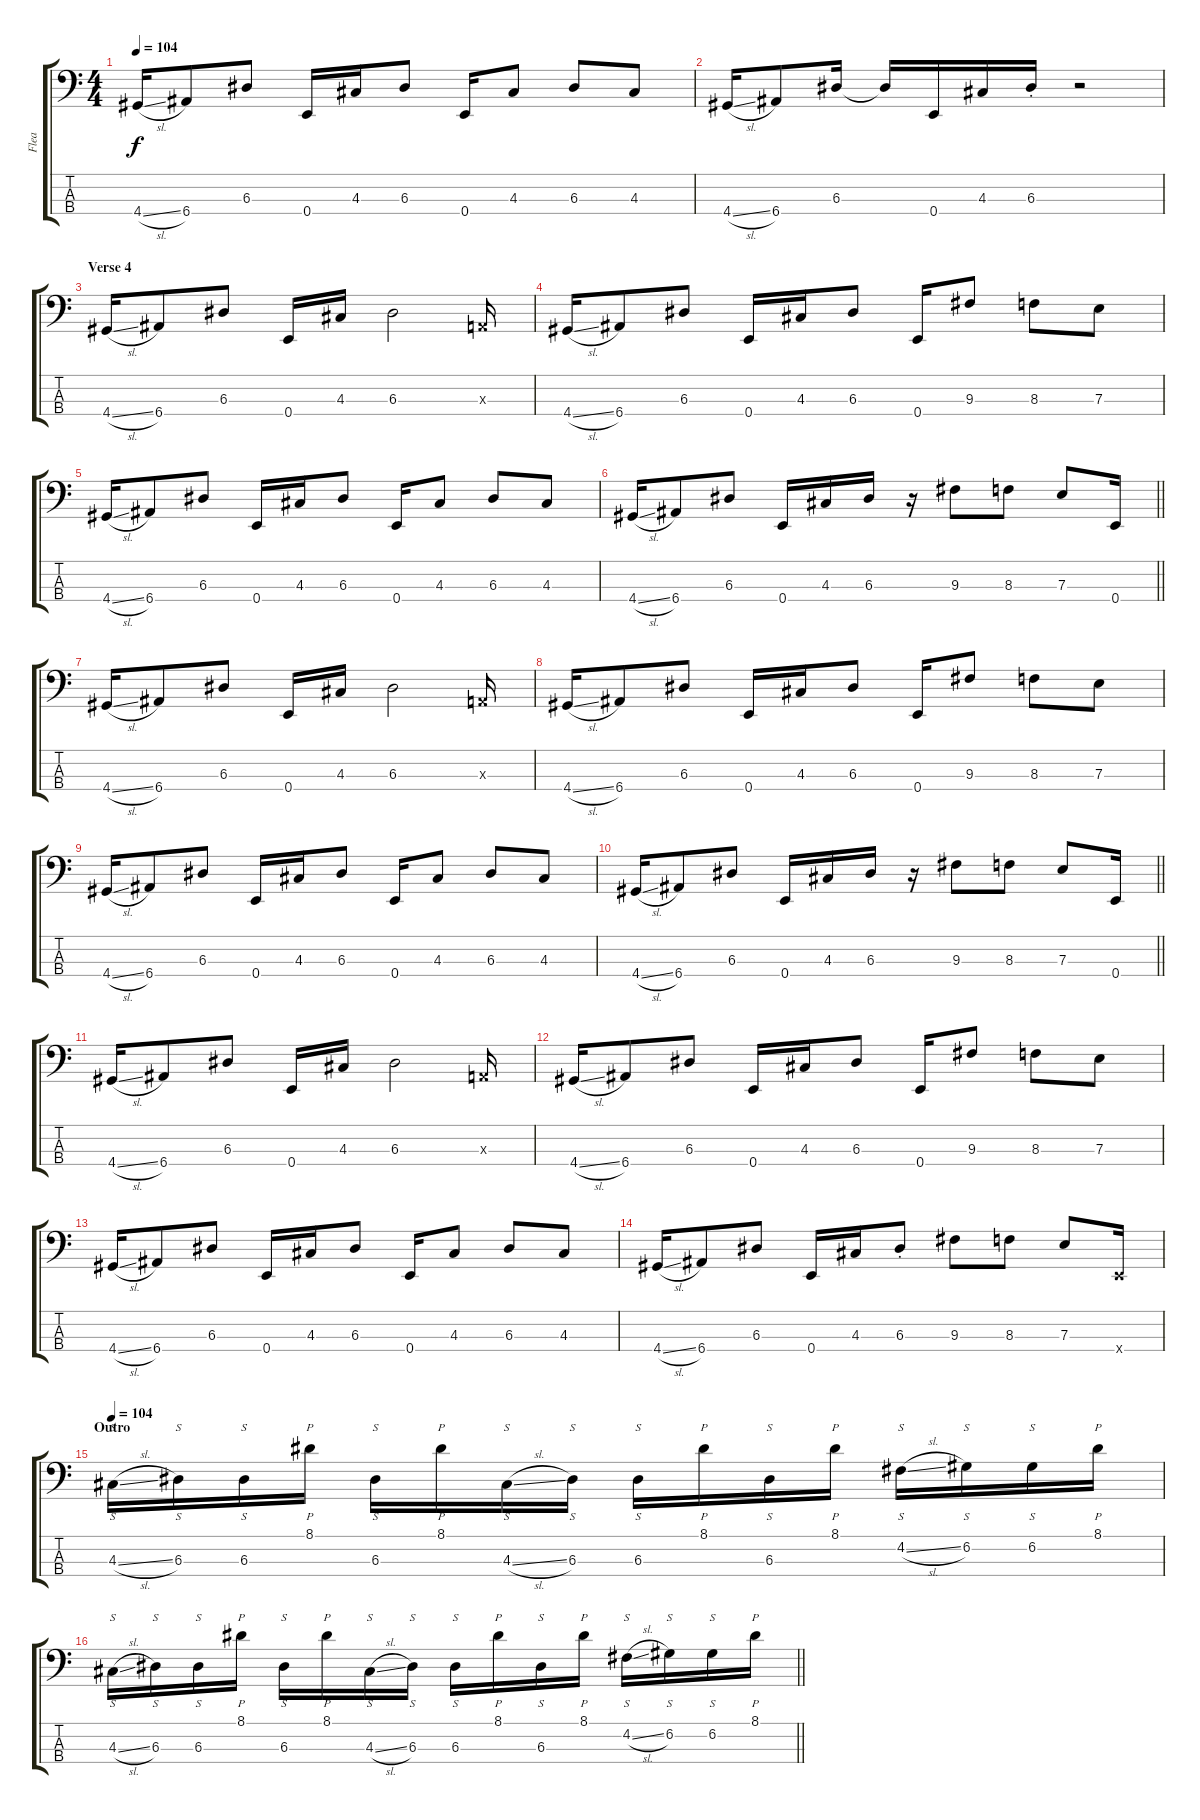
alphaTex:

\track ("Flea" "Flea") {instrument electricbassfinger}
\staff {score tabs}
\tuning (G2 D2 A1 E1) {hide}
\ts (4 4)
\tempo 104
\clef f4
\ks c
4.4{sl}.16{dy f} 6.4.8 6.3.8 0.4.16 4.3.16 6.3.8 0.4.16 4.3.8 6.3.8 4.3.8 |
4.4{sl}.16 6.4.8 6.3.16 6.3{t}.16 0.4.16 4.3.16 6.3{st}.16 r.2 |
\section ("" "Verse 4")
4.4{sl}.16 6.4.8 6.3.8 0.4.16 4.3.16 6.3.2 0.3{x}.16 |
4.4{sl}.16 6.4.8 6.3.8 0.4.16 4.3.16 6.3.8 0.4.16 9.3.8 8.3.8 7.3.8 |
4.4{sl}.16 6.4.8 6.3.8 0.4.16 4.3.16 6.3.8 0.4.16 4.3.8 6.3.8 4.3.8 |
\barLineRight lightlight
4.4{sl}.16 6.4.8 6.3.8 0.4.16 4.3.16 6.3.16 r.16 9.3.8 8.3.8 7.3.8 0.4.16 |
4.4{sl}.16 6.4.8 6.3.8 0.4.16 4.3.16 6.3.2 0.3{x}.16 |
4.4{sl}.16 6.4.8 6.3.8 0.4.16 4.3.16 6.3.8 0.4.16 9.3.8 8.3.8 7.3.8 |
4.4{sl}.16 6.4.8 6.3.8 0.4.16 4.3.16 6.3.8 0.4.16 4.3.8 6.3.8 4.3.8 |
\barLineRight lightlight
4.4{sl}.16 6.4.8 6.3.8 0.4.16 4.3.16 6.3.16 r.16 9.3.8 8.3.8 7.3.8 0.4.16 |
4.4{sl}.16 6.4.8 6.3.8 0.4.16 4.3.16 6.3.2 0.3{x}.16 |
4.4{sl}.16 6.4.8 6.3.8 0.4.16 4.3.16 6.3.8 0.4.16 9.3.8 8.3.8 7.3.8 |
4.4{sl}.16 6.4.8 6.3.8 0.4.16 4.3.16 6.3.8 0.4.16 4.3.8 6.3.8 4.3.8 |
4.4{sl}.16 6.4.8 6.3.8 0.4.16 4.3.16 6.3{st}.8 9.3.8 8.3.8 7.3.8 0.4{x}.16 |
\section ("" "Outro")
\tempo 104
4.3{sl}.16{s} 6.3.16{s} 6.3.16{s} 8.1.16{p} 6.3.16{s} 8.1.16{p} 4.3{sl}.16{s} 6.3.16{s} 6.3.16{s} 8.1.16{p} 6.3.16{s} 8.1.16{p} 4.2{sl}.16{s} 6.2.16{s} 6.2.16{s} 8.1.16{p} |
\barLineRight lightlight
4.3{sl}.16{s} 6.3.16{s} 6.3.16{s} 8.1.16{p} 6.3.16{s} 8.1.16{p} 4.3{sl}.16{s} 6.3.16{s} 6.3.16{s} 8.1.16{p} 6.3.16{s} 8.1.16{p} 4.2{sl}.16{s} 6.2.16{s} 6.2.16{s} 8.1.16{p}
